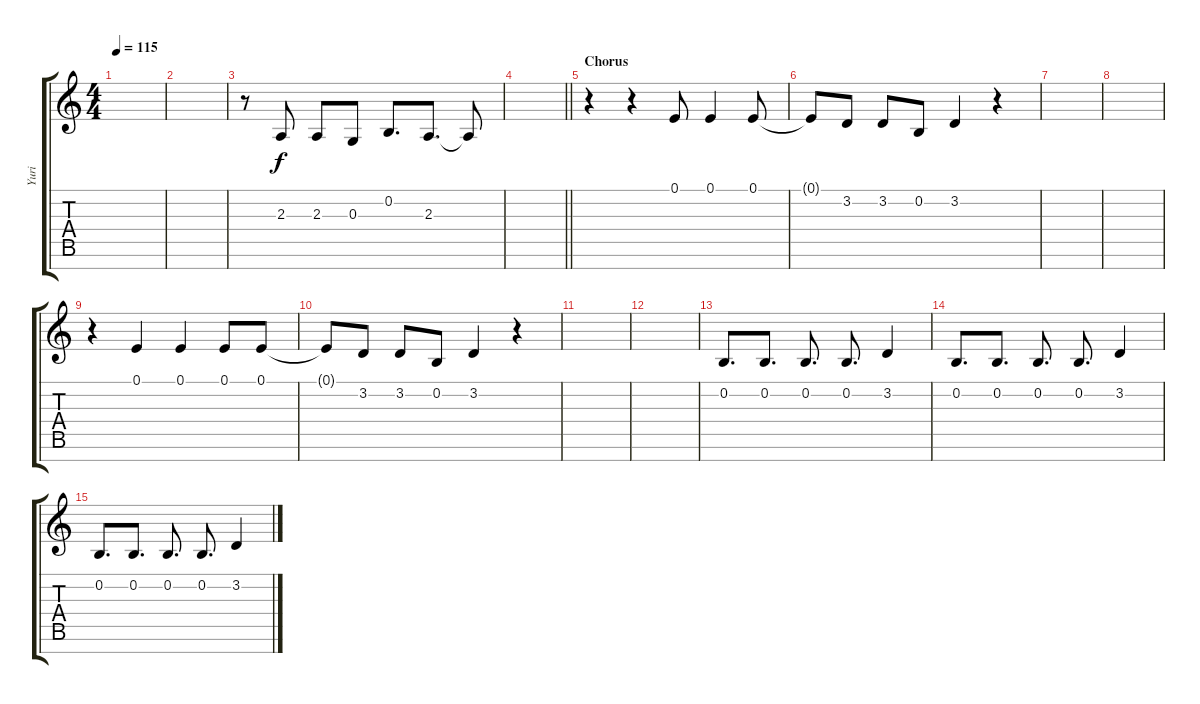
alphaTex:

\track ("Yuri" "Yuri") {instrument clarinet}
\staff {score tabs}
\tuning (E4 B3 G3 D3 A2 E2 B1) {hide}
\ts (4 4)
\tempo 115
\clef g2
\ks c
|
|
r.8{volume 9} 2.3.8{dy f} 2.3.8 0.3.8 0.2.8{d} 2.3.8{d} 2.3{t}.8 |
\barLineRight lightlight
|
\section ("" "Chorus")
r.4 r.4 0.1.8 0.1.4 0.1.8 |
0.1{t}.8 3.2.8 3.2.8 0.2.8 3.2.4 r.4 |
|
|
r.4 0.1.4 0.1.4 0.1.8 0.1.8 |
0.1{t}.8 3.2.8 3.2.8 0.2.8 3.2.4 r.4 |
|
|
0.2.8{d} 0.2.8{d} 0.2.8{d} 0.2.8{d} 3.2.4 |
0.2.8{d} 0.2.8{d} 0.2.8{d} 0.2.8{d} 3.2.4 |
0.2.8{d} 0.2.8{d} 0.2.8{d} 0.2.8{d} 3.2.4
